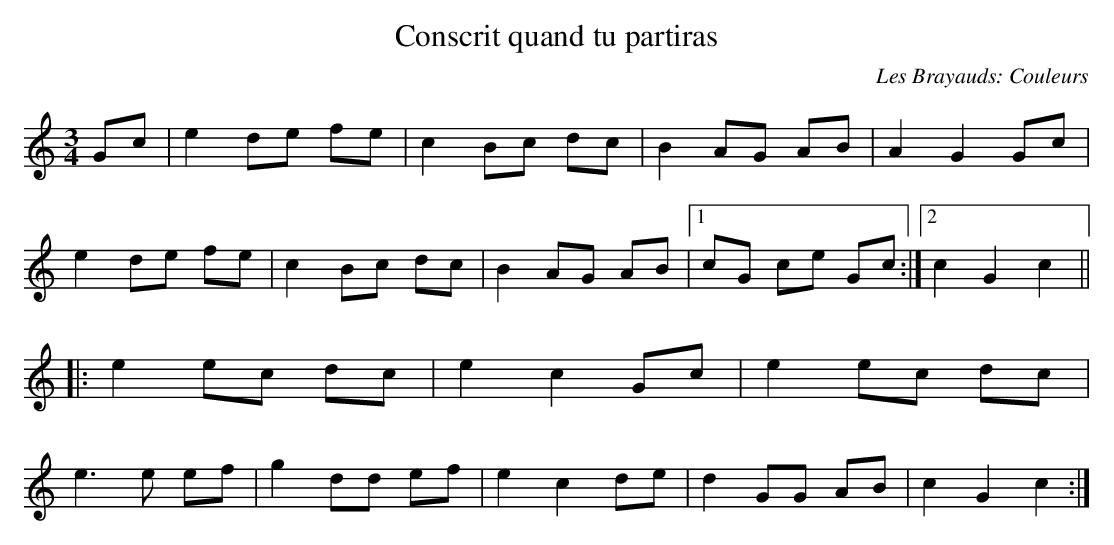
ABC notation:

X:1
T:Conscrit quand tu partiras
C:Les Brayauds: Couleurs
M:3/4
L:1/8
K:C
Gc|e2 de fe|c2 Bc dc|B2 AG AB|A2G2 Gc|\
e2 de fe|c2 Bc dc|B2 AG AB|1cG ce Gc:|2 c2G2c2||\
|:e2 ec dc|e2c2 Gc|e2 ec dc|e3 e ef|\
g2 dd ef|e2c2 de|d2 GG AB|c2 G2c2:|
